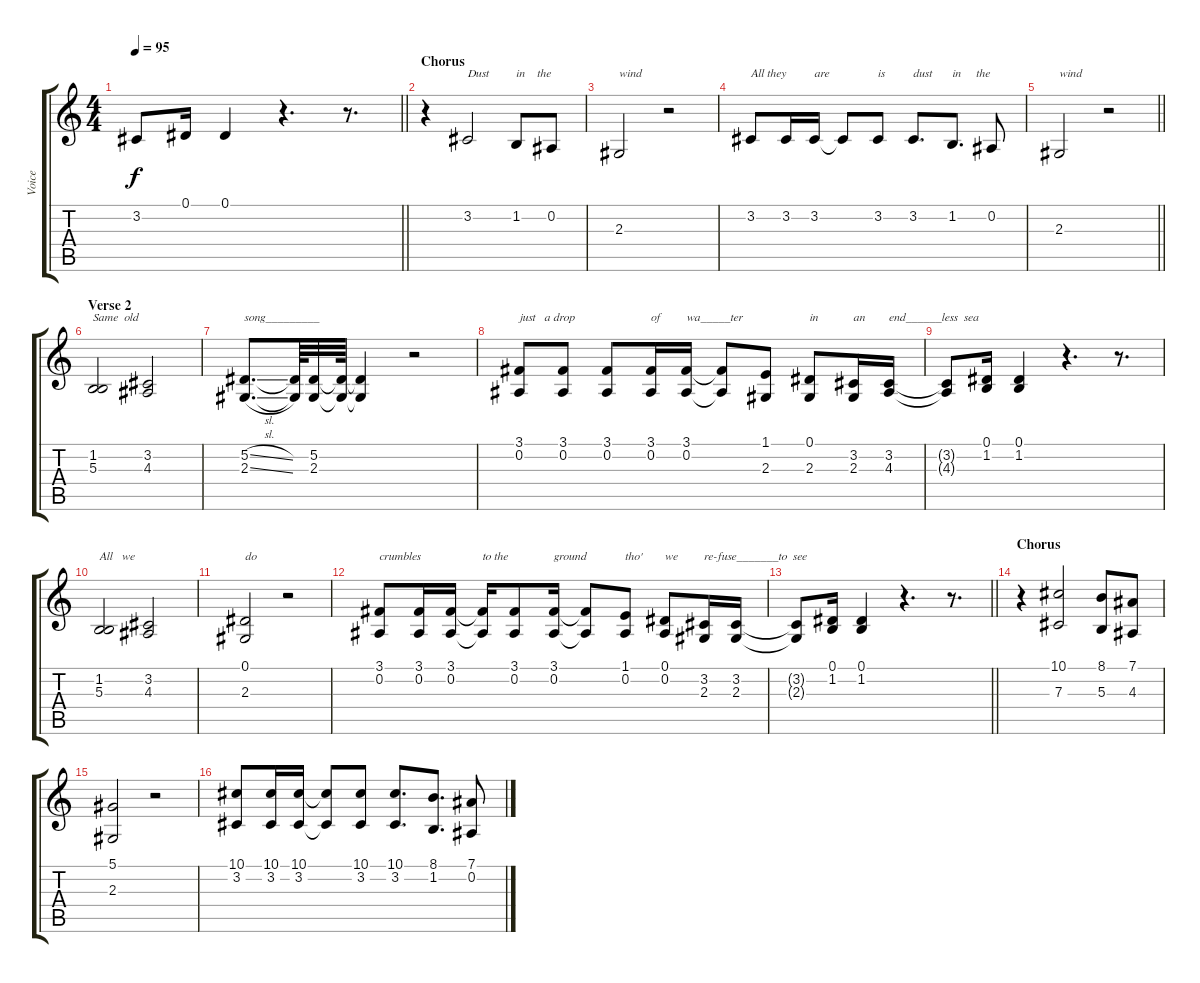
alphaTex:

\track ("Voice" "Voice") {instrument lead2sawtooth}
\staff {score tabs}
\tuning (Eb4 Bb3 Gb3 Db3 Ab2 Eb2) {hide}
\ts (4 4)
\tempo 95
\clef g2
\barLineRight lightlight
\ks c
3.2{t}.8{dy f} 0.1.16 0.1.4 r.4{d} r.8{d} |
\section ("" "Chorus")
r.4 3.2.2{txt "Dust"} 1.2.8{txt "in    the "} 0.2.8 |
2.3.2{txt "wind"} r.2 |
3.2.8{txt "All they"} 3.2.16 3.2.16{txt "are"} 3.2{t}.8 3.2.8{txt "is"} 3.2.8{d txt "dust"} 1.2.8{d txt "in     the"} 0.2.8 |
\barLineRight lightlight
2.3.2{txt "wind"} r.2 |
\section ("" "Verse 2")
(1.2 5.3).2{txt "Same  old  "} (3.2 4.3).2 |
(5.2{sl} 2.3{sl}).8{d txt "song_________"} (5.2{t} 2.3{t}).64 (5.2 2.3).32 (5.2{t} 2.3{t}).64 (5.2{t} 2.3{t}).4 r.2 |
(3.1 0.2).8{txt "just   a drop"} (3.1 0.2).8 (3.1 0.2).8 (3.1 0.2).16{txt "of"} (3.1 0.2).16{txt "wa_____ter"} (3.1{t} 0.2{t}).8 (1.1 2.3).8 (0.1 2.3).8{txt "in"} (3.2 2.3).16{txt "an"} (3.2 4.3).16{txt "end______less  sea"} |
(3.2{t} 4.3{t}).8 (0.1 1.2).16 (0.1 1.2).4 r.4{d} r.8{d} |
(1.2 5.3).2{txt "All   we"} (3.2 4.3).2 |
(0.1 2.3).2{txt "do"} r.2 |
(3.1 0.2).8{txt "crumbles"} (3.1 0.2).16 (3.1 0.2).16 (3.1{t} 0.2{t}).16{txt "to the"} (3.1 0.2).8 (3.1 0.2).16{txt "ground"} (3.1{t} 0.2{t}).8 (1.1 0.2).8{txt "tho'"} (0.1 0.2).8{txt "we"} (3.2 2.3).16{txt "re-fuse_______to  see"} (3.2 2.3).16 |
\barLineRight lightlight
(3.2{t} 2.3{t}).8 (0.1 1.2).16 (0.1 1.2).4 r.4{d} r.8{d} |
\section ("" "Chorus")
r.4 (10.1 7.3).2 (8.1 5.3).8 (7.1 4.3).8 |
(5.1 2.3).2 r.2 |
(10.1 3.2).8 (10.1 3.2).16 (10.1 3.2).16 (10.1{t} 3.2{t}).8 (10.1 3.2).8 (10.1 3.2).8{d} (8.1 1.2).8{d} (7.1 0.2).8
